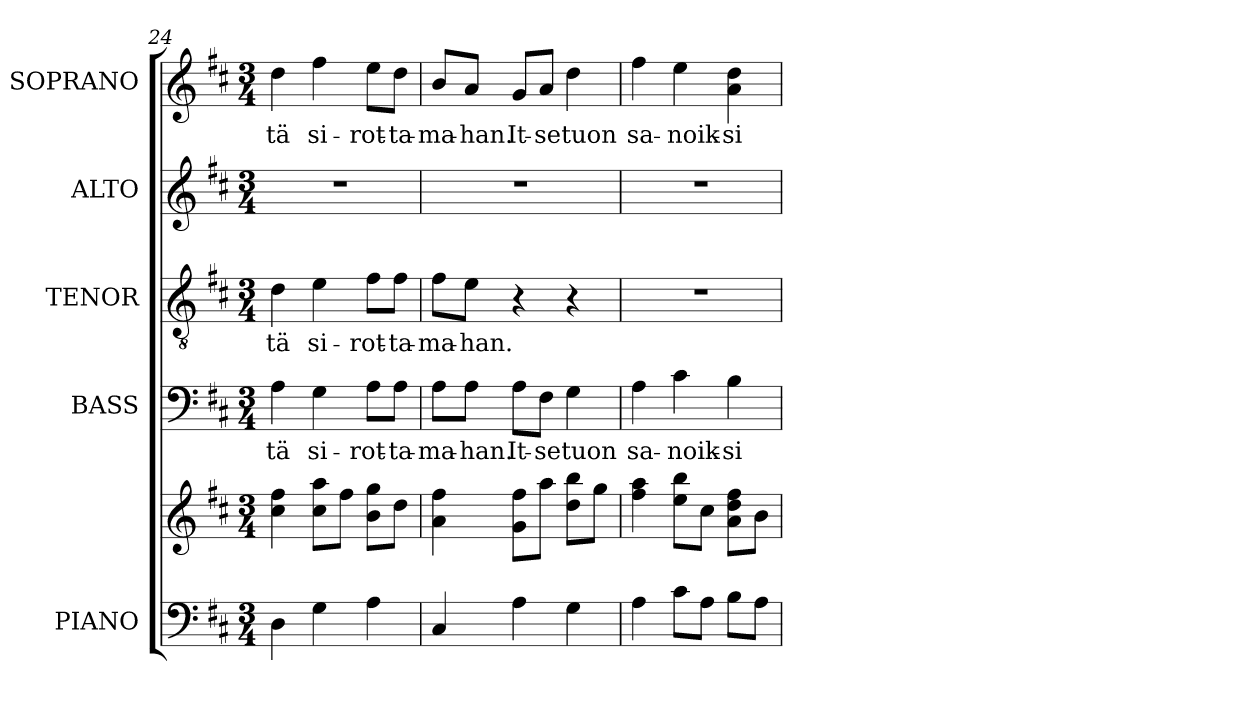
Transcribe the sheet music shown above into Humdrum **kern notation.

**kern	**kern	**kern	**text	**kern	**text	**kern	**kern	**text
*part5	*part5	*part4	*part4	*part3	*part3	*part2	*part1	*part1
*staff6	*staff5	*staff4	*staff4	*staff3	*staff3	*staff2	*staff1	*staff1
*I"PIANO	*	*I"BASS	*	*I"TENOR	*	*I"ALTO	*I"SOPRANO	*
*I'PNO.	*	*I'B.	*	*I'T.	*	*I'A.	*I'S.	*
*clefF4	*clefG2	*clefF4	*	*clefGv2	*	*clefG2	*clefG2	*
*	*	*	*	*ITrd7c12	*	*	*	*
*k[f#c#]	*k[f#c#]	*k[f#c#]	*	*k[f#c#]	*	*k[f#c#]	*k[f#c#]	*
*D:	*D:	*D:	*	*D:	*	*D:	*D:	*
*M3/4	*M3/4	*M3/4	*	*M3/4	*	*M3/4	*M3/4	*
=24	=24	=24	=24	=24	=24	=24	=24	=24
!	!	!	!LO:LY:b:color=#000000	!	!	!	!	!
!	!	!	!	!	!LO:LY:b:color=#000000	!LO:N:vis=1	!	!
!	!	!	!	!	!	!	!	!LO:LY:b:color=#000000
4Di\	4cc#i\ 4ff#i	4Ai\	-tä	4Di\	-tä	2.r	4ddi\	-tä
!	!	!	!LO:LY:b:color=#000000	!	!	!	!	!
!	!	!	!	!	!LO:LY:b:color=#000000	!	!	!
!	!	!	!	!	!	!	!	!LO:LY:b:color=#000000
4Gi\	8cc#i\ 8aaiL	4Gi\	si-	4Ei\	si-	.	4ff#i\	si-
.	8ff#i\J	.	.	.	.	.	.	.
!	!	!	!LO:LY:b:color=#000000	!	!	!	!	!
!	!	!	!	!	!LO:LY:b:color=#000000	!	!	!
!	!	!	!	!	!	!	!	!LO:LY:b:color=#000000
4Ai\	8bi\ 8ggiL	8Ai\L	-rot-	8F#i\L	-rot-	.	8eei\L	-rot-
!	!	!	!LO:LY:b:color=#000000	!	!	!	!	!
!	!	!	!	!	!LO:LY:b:color=#000000	!	!	!
!	!	!	!	!	!	!	!	!LO:LY:b:color=#000000
.	8ddi\J	8Ai\J	-ta-	8F#i\J	-ta-	.	8ddi\J	-ta-
=25	=25	=25	=25	=25	=25	=25	=25	=25
!	!	!	!LO:LY:b:color=#000000	!	!	!	!	!
!	!	!	!	!	!LO:LY:b:color=#000000	!LO:N:vis=1	!	!
!	!	!	!	!	!	!	!	!LO:LY:b:color=#000000
4C#i/	4ai\ 4ff#i	8Ai\L	-ma-	8F#i\L	-ma-	2.r	8bi/L	-ma-
!	!	!	!LO:LY:b:color=#000000	!	!	!	!	!
!	!	!	!	!	!LO:LY:b:color=#000000	!	!	!
!	!	!	!	!	!	!	!	!LO:LY:b:color=#000000
.	.	8Ai\J	-han.	8Ei\J	-han.	.	8ai/J	-han.
!	!	!	!LO:LY:b:color=#000000	!	!	!	!	!
!	!	!	!	!	!	!	!	!LO:LY:b:color=#000000
4Ai\	8gi\ 8ff#iL	8Ai\L	It-	4r	.	.	8gi/L	It-
!	!	!	!LO:LY:b:color=#000000	!	!	!	!	!
!	!	!	!	!	!	!	!	!LO:LY:b:color=#000000
.	8aai\J	8F#i\J	-se	.	.	.	8ai/J	-se
!	!	!	!LO:LY:b:color=#000000	!	!	!	!	!
!	!	!	!	!	!	!	!	!LO:LY:b:color=#000000
4Gi\	8ddi\ 8bbiL	4Gi\	tuon	4r	.	.	4ddi\	tuon
.	8ggi\J	.	.	.	.	.	.	.
!!LO:PB:g=z
=26	=26	=26	=26	=26	=26	=26	=26	=26
!	!	!	!LO:LY:b:color=#000000	!LO:N:vis=1	!	!LO:N:vis=1	!	!
!	!	!	!	!	!	!	!	!LO:LY:b:color=#000000
4Ai\	4ff#i\ 4aai	4Ai\	sa-	2.r	.	2.r	4ff#i\	sa-
!	!	!	!LO:LY:b:color=#000000	!	!	!	!	!
!	!	!	!	!	!	!	!	!LO:LY:b:color=#000000
8c#i\L	8eei\ 8bbiL	4c#i\	-noik-	.	.	.	4eei\	-noik-
8Ai\J	8cc#i\J	.	.	.	.	.	.	.
!	!	!	!LO:LY:b:color=#000000	!	!	!	!	!
!	!	!	!	!	!	!	!	!LO:LY:b:color=#000000
8Bi\L	8ai\ 8ddi 8ff#iL	4Bi\	-si	.	.	.	4ai\ 4ddi	-si
8Ai\J	8bi\J	.	.	.	.	.	.	.
=	=	=	=	=	=	=	=	=
*-	*-	*-	*-	*-	*-	*-	*-	*-
